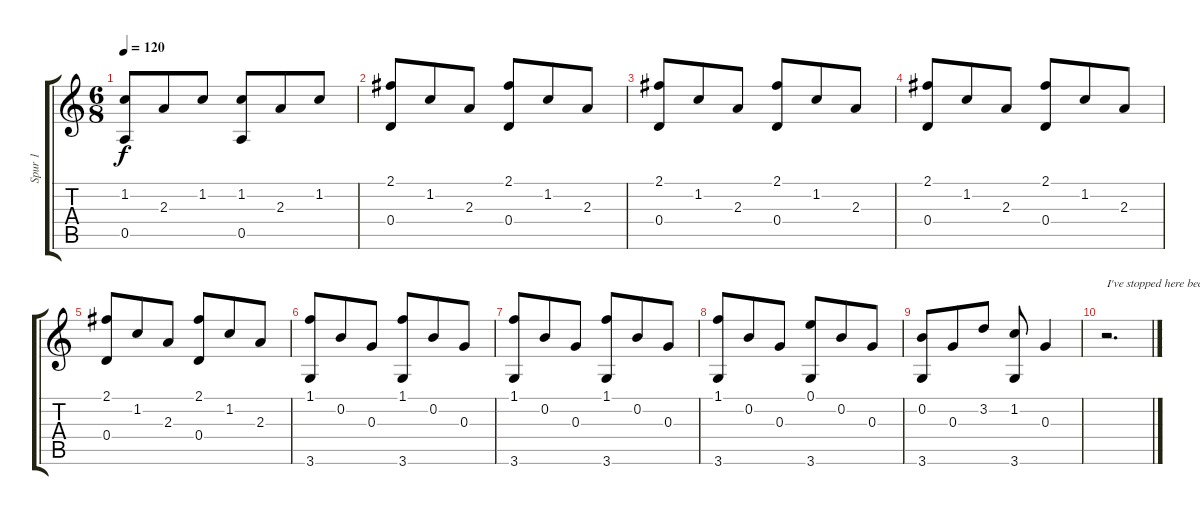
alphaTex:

\track ("Spur 1" "Spur 1") {instrument acousticguitarnylon}
\staff {score tabs}
\tuning (E4 B3 G3 D3 A2 E2) {hide}
\ts (6 8)
\tempo 120
\clef g2
\ks c
(1.2 0.5).8{dy f} 2.3.8 1.2.8 (1.2 0.5).8 2.3.8 1.2.8 |
(2.1 0.4).8 1.2.8 2.3.8 (2.1 0.4).8 1.2.8 2.3.8 |
(2.1 0.4).8 1.2.8 2.3.8 (2.1 0.4).8 1.2.8 2.3.8 |
(2.1 0.4).8 1.2.8 2.3.8 (2.1 0.4).8 1.2.8 2.3.8 |
(2.1 0.4).8 1.2.8 2.3.8 (2.1 0.4).8 1.2.8 2.3.8 |
(1.1 3.6).8 0.2.8 0.3.8 (1.1 3.6).8 0.2.8 0.3.8 |
(1.1 3.6).8 0.2.8 0.3.8 (1.1 3.6).8 0.2.8 0.3.8 |
(1.1 3.6).8 0.2.8 0.3.8 (0.1 3.6).8 0.2.8 0.3.8 |
(0.2 3.6).8 0.3.8 3.2.8 (1.2 3.6).8 0.3.4 |
r.2{d txt "I've stopped here because it just repeats again ^^"}
